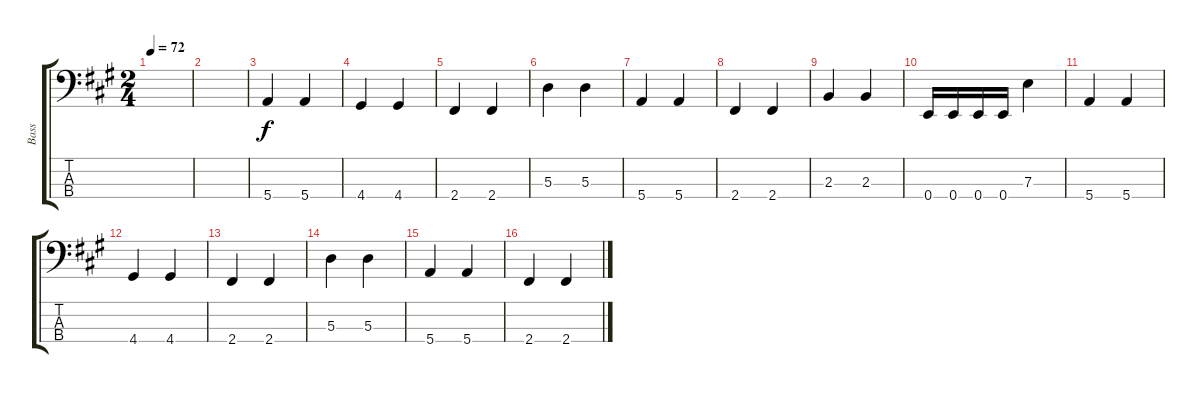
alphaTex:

\track ("Bass" "Bass") {instrument electricbassfinger}
\staff {score tabs}
\tuning (G2 D2 A1 E1) {hide}
\ts (2 4)
\tempo 72
\clef f4
\ks a
|
|
5.4.4 5.4.4 |
4.4.4 4.4.4 |
2.4.4 2.4.4 |
5.3.4 5.3.4 |
5.4.4 5.4.4 |
2.4.4 2.4.4 |
2.3.4 2.3.4 |
0.4.16 0.4.16 0.4.16 0.4.16 7.3.4 |
5.4.4 5.4.4 |
4.4.4 4.4.4 |
2.4.4 2.4.4 |
5.3.4 5.3.4 |
5.4.4 5.4.4 |
2.4.4 2.4.4
